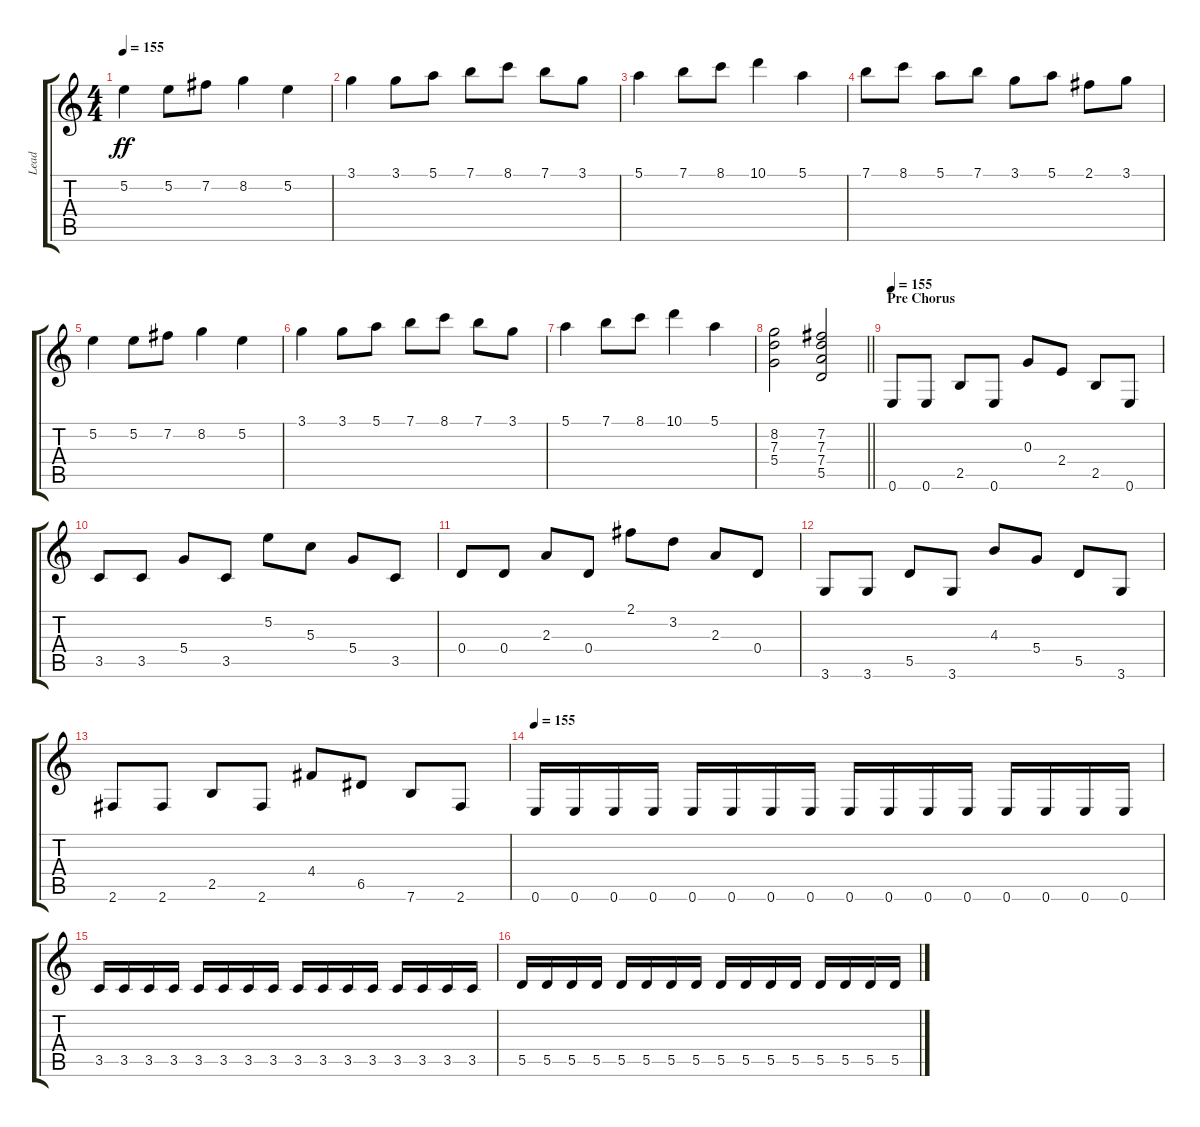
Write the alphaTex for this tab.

\track ("Lead" "Lead") {solo instrument distortionguitar}
\staff {score tabs}
\tuning (E4 B3 G3 D3 A2 E2) {hide}
\ts (4 4)
\tempo 155
\clef g2
\ks c
5.2.4{dy ff} 5.2.8 7.2.8 8.2.4 5.2.4 |
3.1.4 3.1.8 5.1.8 7.1.8 8.1.8 7.1.8 3.1.8 |
5.1.4 7.1.8 8.1.8 10.1.4 5.1.4 |
7.1.8 8.1.8 5.1.8 7.1.8 3.1.8 5.1.8 2.1.8 3.1.8 |
5.2.4 5.2.8 7.2.8 8.2.4 5.2.4 |
3.1.4 3.1.8 5.1.8 7.1.8 8.1.8 7.1.8 3.1.8 |
5.1.4 7.1.8 8.1.8 10.1.4 5.1.4 |
\barLineRight lightlight
(8.2 7.3 5.4).2 (7.2 7.3 7.4 5.5).2 |
\section ("" "Pre Chorus")
\tempo 155
0.6.8 0.6.8 2.5.8 0.6.8 0.3.8 2.4.8 2.5.8 0.6.8 |
3.5.8 3.5.8 5.4.8 3.5.8 5.2.8 5.3.8 5.4.8 3.5.8 |
0.4.8 0.4.8 2.3.8 0.4.8 2.1.8 3.2.8 2.3.8 0.4.8 |
3.6.8 3.6.8 5.5.8 3.6.8 4.3.8 5.4.8 5.5.8 3.6.8 |
2.6.8 2.6.8 2.5.8 2.6.8 4.4.8 6.5.8 7.6.8 2.6.8 |
\tempo 155
0.6.16 0.6.16 0.6.16 0.6.16 0.6.16 0.6.16 0.6.16 0.6.16 0.6.16 0.6.16 0.6.16 0.6.16 0.6.16 0.6.16 0.6.16 0.6.16 |
3.5.16 3.5.16 3.5.16 3.5.16 3.5.16 3.5.16 3.5.16 3.5.16 3.5.16 3.5.16 3.5.16 3.5.16 3.5.16 3.5.16 3.5.16 3.5.16 |
5.5.16 5.5.16 5.5.16 5.5.16 5.5.16 5.5.16 5.5.16 5.5.16 5.5.16 5.5.16 5.5.16 5.5.16 5.5.16 5.5.16 5.5.16 5.5.16
